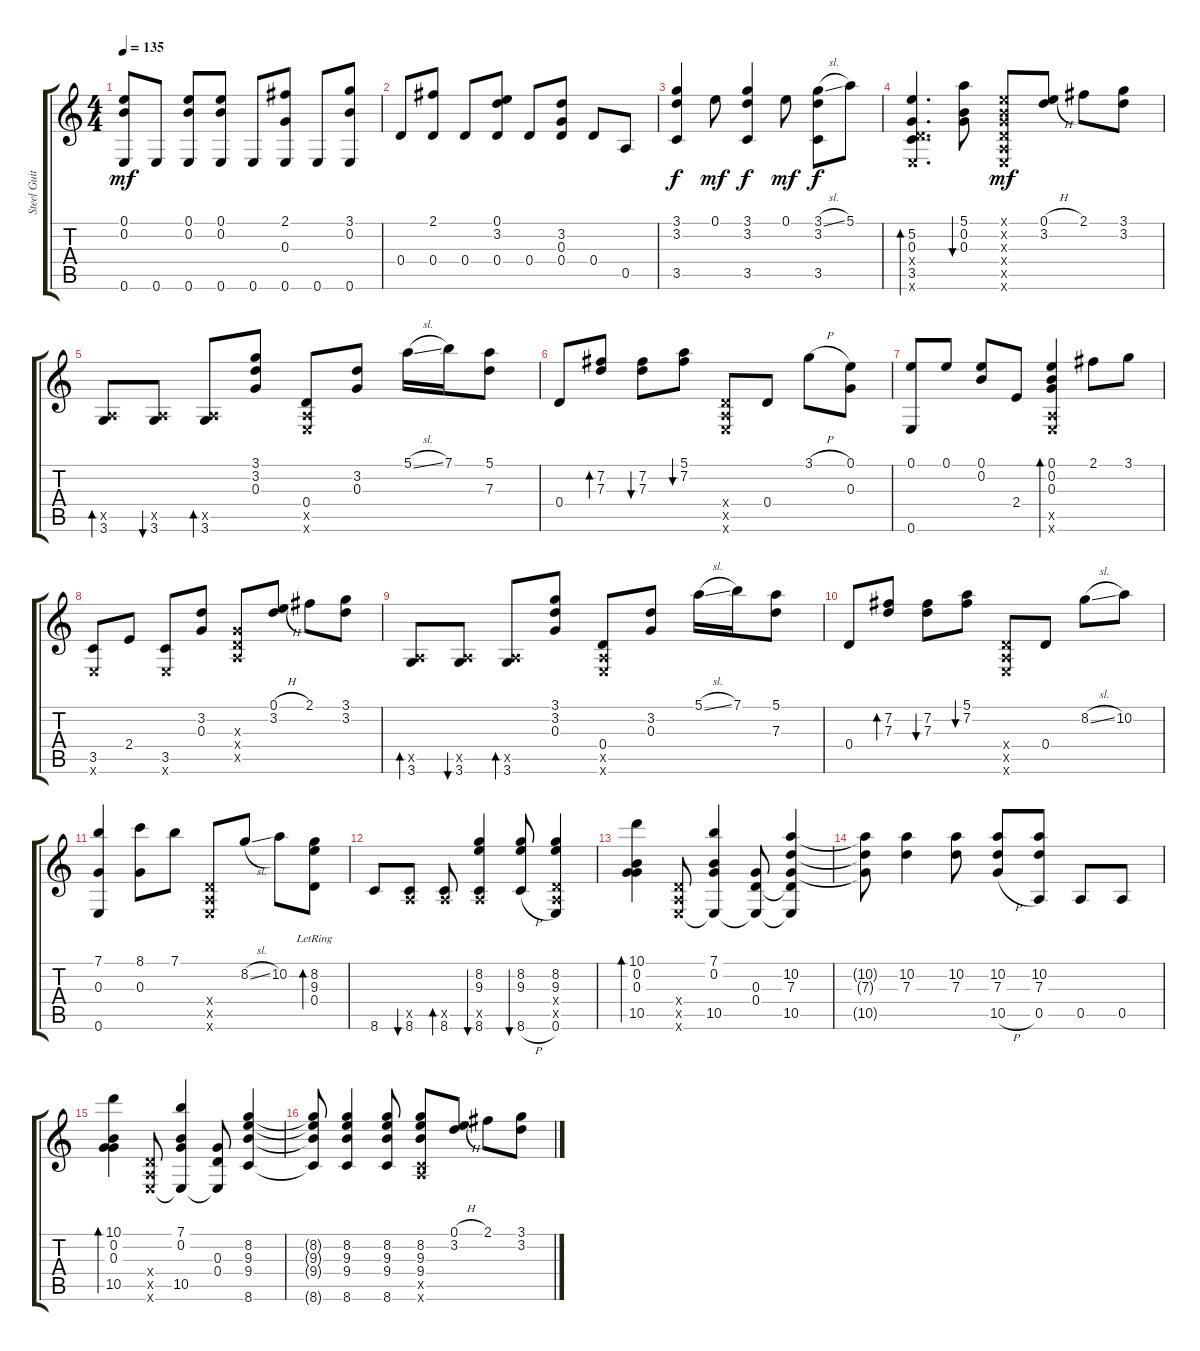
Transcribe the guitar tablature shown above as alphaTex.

\track ("Steel Guitar" "Steel Guit") {instrument acousticguitarsteel}
\staff {score tabs}
\tuning (E4 B3 G3 D3 A2 E2) {hide}
\ts (4 4)
\tempo 135
\clef g2
\ks c
(0.1 0.2 0.6).8{dy mf} 0.6.8 (0.1 0.2 0.6).8 (0.1 0.2 0.6).8 0.6.8 (2.1 0.3 0.6).8 0.6.8 (3.1 0.2 0.6).8 |
0.4.8 (2.1 0.4).8 0.4.8 (0.1 3.2 0.4).8 0.4.8 (3.2 0.3 0.4).8 0.4.8 0.5.8 |
(3.1 3.2 3.5).4{dy f} 0.1.8{dy mf} (3.1 3.2 3.5).4{dy f} 0.1.8{dy mf} (3.1{sl} 3.2 3.5).8{dy f} 5.1.8 |
(5.2 0.3 0.4{x} 3.5 0.6{x}).4{d bd 120} (5.1 0.2 0.3).8{bu 60} (0.1{x} 0.2{x} 0.3{x} 0.4{x} 0.5{x} 0.6{x}).8{dy mf} (0.1{h} 3.2).8 2.1.8 (3.1 3.2).8 |
(0.5{x} 3.6).8{bd 30} (0.5{x} 3.6).8{bu 30} (0.5{x} 3.6).8{bd 30} (3.1 3.2 0.3).8 (0.4 0.5{x} 0.6{x}).8 (3.2 0.3).8 5.1{sl}.16 7.1.16 (5.1 7.3).8 |
0.4.8 (7.2 7.3).8{bd 30} (7.2 7.3).8{bu 30} (5.1 7.2).8{bu 30} (0.4{x} 0.5{x} 0.6{x}).8 0.4.8 3.1{h}.8 (0.1 0.3).8 |
(0.1 0.6).8 0.1.8 (0.1 0.2).8 2.4.8 (0.1 0.2 0.3 0.5{x} 0.6{x}).4{bd 30} 2.1.8 3.1.8 |
(3.5 0.6{x}).8 2.4.8 (3.5 0.6{x}).8 (3.2 0.3).8 (0.3{x} 0.4{x} 0.5{x}).8 (0.1{h} 3.2).8 2.1.8 (3.1 3.2).8 |
(0.5{x} 3.6).8{bd 30} (0.5{x} 3.6).8{bu 30} (0.5{x} 3.6).8{bd 30} (3.1 3.2 0.3).8 (0.4 0.5{x} 0.6{x}).8 (3.2 0.3).8 5.1{sl}.16 7.1.16 (5.1 7.3).8 |
0.4.8 (7.2 7.3).8{bd 30} (7.2 7.3).8{bu 30} (5.1 7.2).8{bu 30} (0.4{x} 0.5{x} 0.6{x}).8 0.4.8 8.2{sl}.8 10.2.8 |
(7.1 0.3 0.6).4 (8.1 0.3).8 7.1.8 (0.4{x} 0.5{x} 0.6{x}).8 8.2{sl}.8 10.2.8 (8.2{lr} 9.3{lr} 0.4).8{bd 30} |
8.6.8 (0.5{x} 8.6).8{bu 30} (0.5{x} 8.6).8{bd 30} (8.2 9.3 0.5{x} 8.6).4{bu 30} (8.2 9.3 8.6{h}).8{bu 30} (8.2 9.3 0.4{x} 0.5{x} 0.6).4 |
(10.1 0.2 0.3 10.5).4{bd 120} (0.4{x} 0.5{x} 0.6{x}).8 (7.1 0.2 10.5 0.6{t}).4 (0.3 0.4 0.6{t}).8 (10.2 7.3 0.4{t} 10.5 0.6{t}).4 |
(10.2{t} 7.3{t} 10.5{t}).8 (10.2 7.3).4 (10.2 7.3).8 (10.2 7.3 10.5{h}).8 (10.2 7.3 0.5).8 0.5.8 0.5.8 |
(10.1 0.2 0.3 10.5).4{bd 120} (0.4{x} 0.5{x} 0.6{x}).8 (7.1 0.2 10.5 0.6{t}).4 (0.3 0.4 0.6{t}).8 (8.2 9.3 9.4 8.6).4 |
(8.2{t} 9.3{t} 9.4{t} 8.6{t}).8 (8.2 9.3 9.4 8.6).4 (8.2 9.3 9.4 8.6).8 (8.2 9.3 9.4 0.5{x} 8.6{x}).8 (0.1{h} 3.2).8 2.1.8 (3.1 3.2).8
